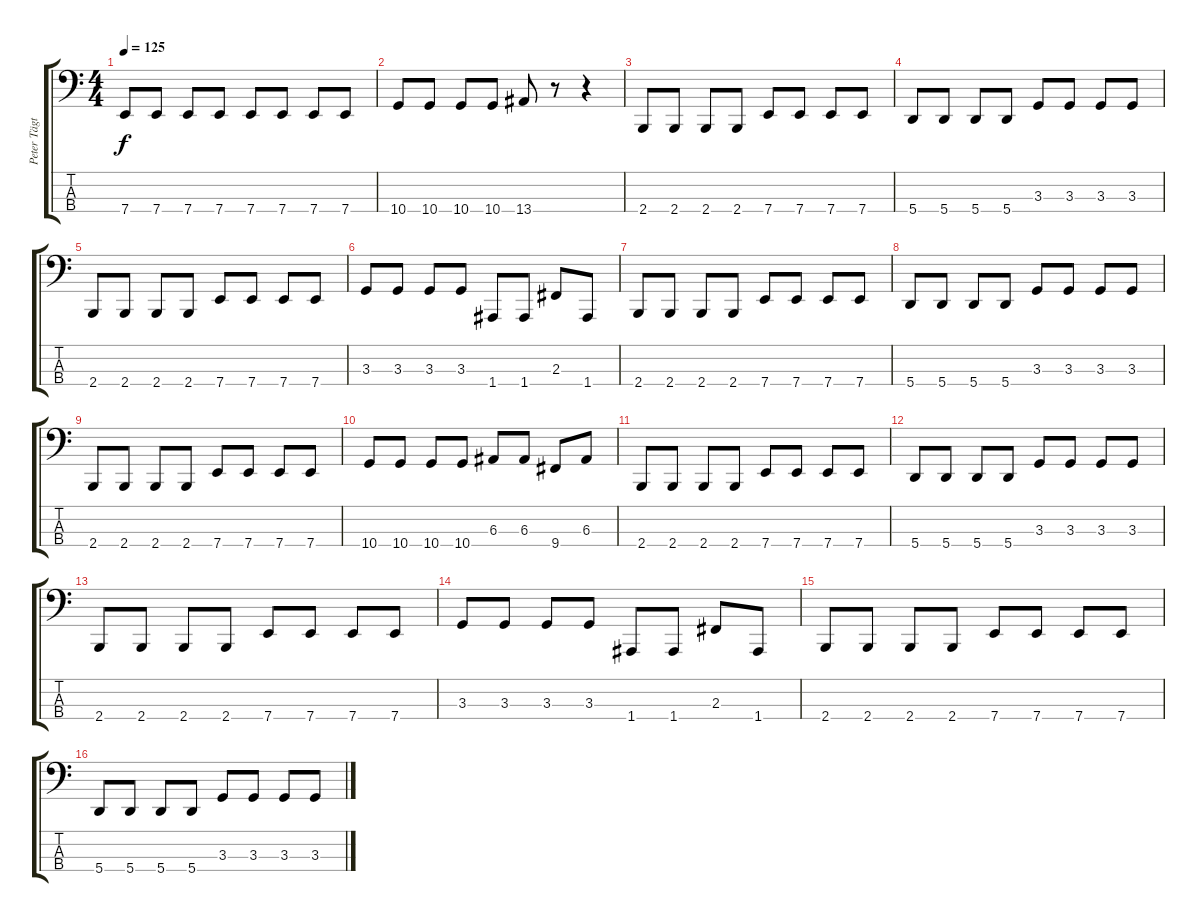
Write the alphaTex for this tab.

\track ("Peter Tägtgren" "Peter Tägt") {instrument electricbasspick}
\staff {score tabs}
\tuning (D2 A1 E1 A0) {hide}
\ts (4 4)
\tempo 125
\clef f4
\ks c
7.4.8{dy f} 7.4.8 7.4.8 7.4.8 7.4.8 7.4.8 7.4.8 7.4.8 |
10.4.8 10.4.8 10.4.8 10.4.8 13.4.8 r.8 r.4 |
2.4.8 2.4.8 2.4.8 2.4.8 7.4.8 7.4.8 7.4.8 7.4.8 |
5.4.8 5.4.8 5.4.8 5.4.8 3.3.8 3.3.8 3.3.8 3.3.8 |
2.4.8 2.4.8 2.4.8 2.4.8 7.4.8 7.4.8 7.4.8 7.4.8 |
3.3.8 3.3.8 3.3.8 3.3.8 1.4.8 1.4.8 2.3.8 1.4.8 |
2.4.8 2.4.8 2.4.8 2.4.8 7.4.8 7.4.8 7.4.8 7.4.8 |
5.4.8 5.4.8 5.4.8 5.4.8 3.3.8 3.3.8 3.3.8 3.3.8 |
2.4.8 2.4.8 2.4.8 2.4.8 7.4.8 7.4.8 7.4.8 7.4.8 |
10.4.8 10.4.8 10.4.8 10.4.8 6.3.8 6.3.8 9.4.8 6.3.8 |
2.4.8 2.4.8 2.4.8 2.4.8 7.4.8 7.4.8 7.4.8 7.4.8 |
5.4.8 5.4.8 5.4.8 5.4.8 3.3.8 3.3.8 3.3.8 3.3.8 |
2.4.8 2.4.8 2.4.8 2.4.8 7.4.8 7.4.8 7.4.8 7.4.8 |
3.3.8 3.3.8 3.3.8 3.3.8 1.4.8 1.4.8 2.3.8 1.4.8 |
2.4.8 2.4.8 2.4.8 2.4.8 7.4.8 7.4.8 7.4.8 7.4.8 |
5.4.8 5.4.8 5.4.8 5.4.8 3.3.8 3.3.8 3.3.8 3.3.8
